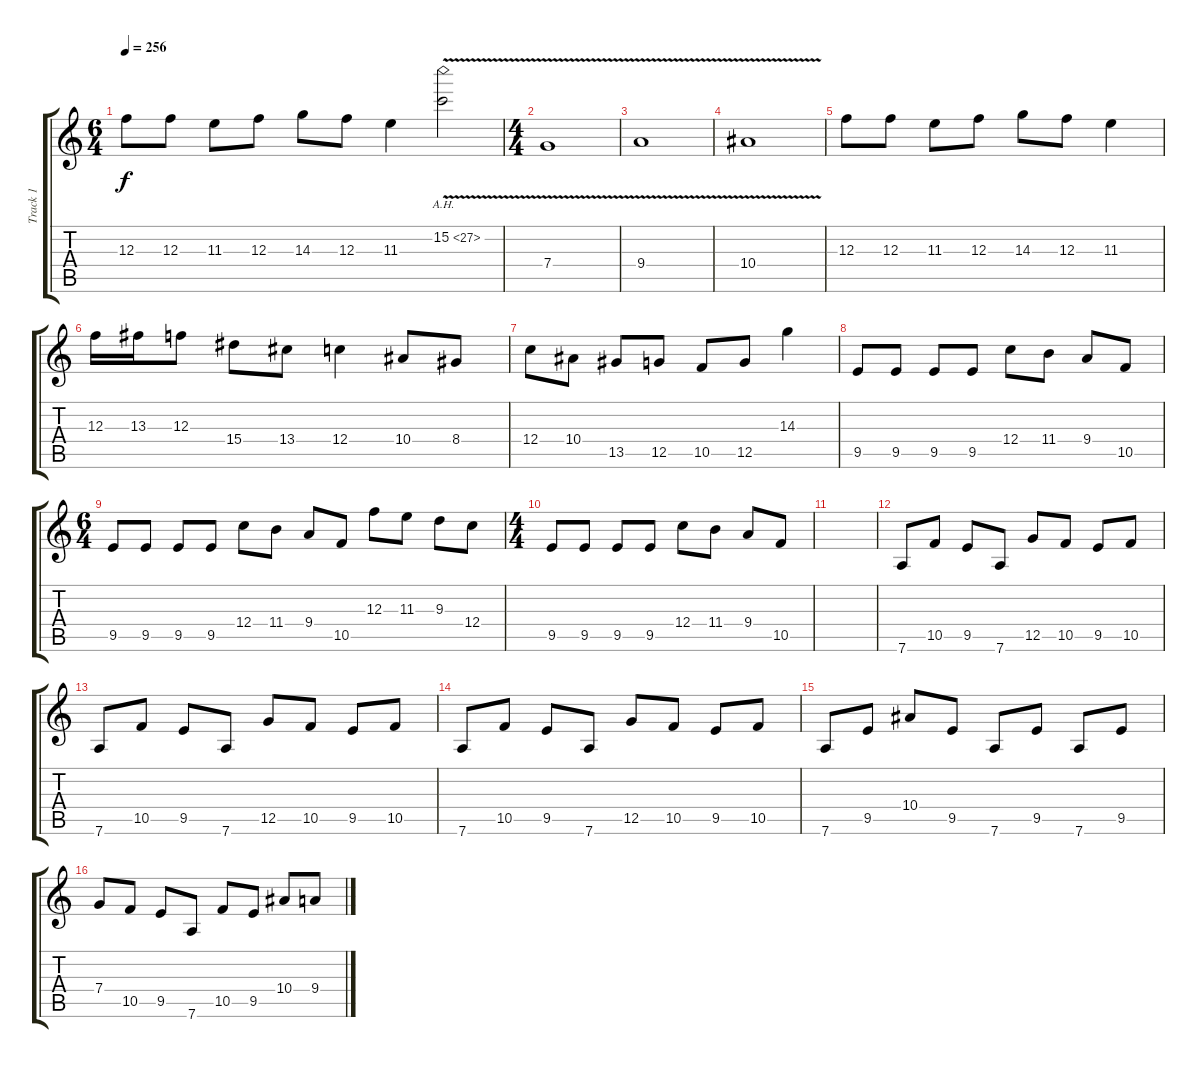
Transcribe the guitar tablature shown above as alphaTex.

\track ("Track 1" "Track 1") {instrument distortionguitar}
\staff {score tabs}
\tuning (D4 A3 F3 C3 G2 D2) {hide}
\ts (6 4)
\tempo 256
\clef g2
\ks c
12.3.8{dy f} 12.3.8 11.3.8 12.3.8 14.3.8 12.3.8 11.3.4 15.2{ah 12 v}.2 |
\ts (4 4)
7.4{v}.1 |
9.4{v}.1 |
10.4{v}.1 |
12.3.8 12.3.8 11.3.8 12.3.8 14.3.8 12.3.8 11.3.4 |
12.3.16 13.3.16 12.3.8 15.4.8 13.4.8 12.4.4 10.4.8 8.4.8 |
12.4.8 10.4.8 13.5.8 12.5.8 10.5.8 12.5.8 14.3.4 |
9.5.8 9.5.8 9.5.8 9.5.8 12.4.8 11.4.8 9.4.8 10.5.8 |
\ts (6 4)
9.5.8 9.5.8 9.5.8 9.5.8 12.4.8 11.4.8 9.4.8 10.5.8 12.3.8 11.3.8 9.3.8 12.4.8 |
\ts (4 4)
9.5.8 9.5.8 9.5.8 9.5.8 12.4.8 11.4.8 9.4.8 10.5.8 |
|
7.6.8 10.5.8 9.5.8 7.6.8 12.5.8 10.5.8 9.5.8 10.5.8 |
7.6.8 10.5.8 9.5.8 7.6.8 12.5.8 10.5.8 9.5.8 10.5.8 |
7.6.8 10.5.8 9.5.8 7.6.8 12.5.8 10.5.8 9.5.8 10.5.8 |
7.6.8 9.5.8 10.4.8 9.5.8 7.6.8 9.5.8 7.6.8 9.5.8 |
7.4.8 10.5.8 9.5.8 7.6.8 10.5.8 9.5.8 10.4.8 9.4.8
